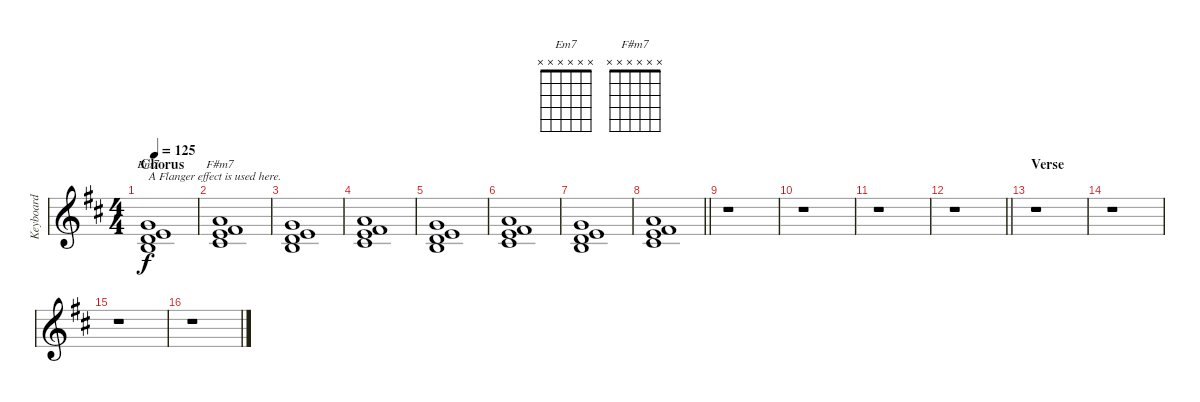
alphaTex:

\track ("Keyboard" "Keyboard") {instrument rockorgan}
\staff {score}
\tuning (E4 B3 G3 D3 A2 E2) {hide}
\chord ("Em7" x x x x x x)
\chord ("F#m7" x x x x x x)
\ts (4 4)
\section ("" "Chorus")
\tempo 125
\clef g2
\ks bminor
(0.1 8.2 7.3 9.4).1{ch "Em7" txt "A Flanger effect is used here." dy f} |
(0.1 10.2 11.3 11.4).1{ch "F#m7"} |
(0.1 8.2 7.3 9.4).1 |
(0.1 10.2 11.3 11.4).1 |
(0.1 8.2 7.3 9.4).1 |
(0.1 10.2 11.3 11.4).1 |
(0.1 8.2 7.3 9.4).1 |
\barLineRight lightlight
(0.1 10.2 11.3 11.4).1 |
\section ("" "")
r.1 |
r.1 |
r.1 |
\barLineRight lightlight
r.1 |
\section ("" "Verse")
r.1 |
r.1 |
r.1 |
r.1
